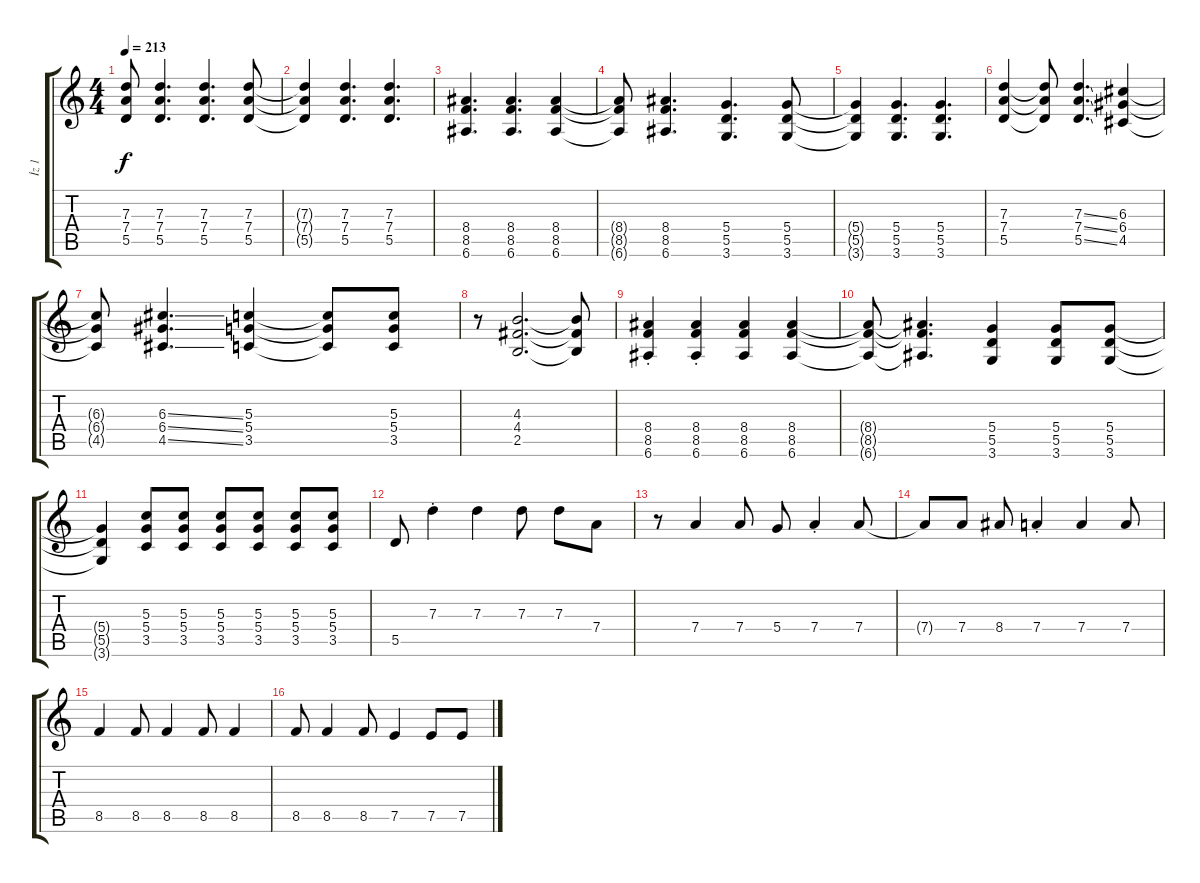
\track ("İz 1" "İz 1") {instrument overdrivenguitar}
\staff {score tabs}
\tuning (E4 B3 G3 D3 A2 E2) {hide}
\ts (4 4)
\tempo 213
\clef g2
\ks c
(7.3{t} 7.4{t} 5.5{t}).8{dy f} (7.3 7.4 5.5).4{d} (7.3 7.4 5.5).4{d} (7.3 7.4 5.5).8 |
(7.3{t} 7.4{t} 5.5{t}).4 (7.3 7.4 5.5).4{d} (7.3 7.4 5.5).4{d} |
(8.4 8.5 6.6).4{d} (8.4 8.5 6.6).4{d} (8.4 8.5 6.6).4 |
(8.4{t} 8.5{t} 6.6{t}).8 (8.4 8.5 6.6).4{d} (5.4 5.5 3.6).4{d} (5.4 5.5 3.6).8 |
(5.4{t} 5.5{t} 3.6{t}).4 (5.4 5.5 3.6).4{d} (5.4 5.5 3.6).4{d} |
(7.3 7.4 5.5).4 (7.3{t} 7.4{t} 5.5{t}).8 (7.3{ss} 7.4{ss} 5.5{ss}).4{d} (6.3 6.4 4.5).4 |
(6.3{t} 6.4{t} 4.5{t}).8 (6.3{ss} 6.4{ss} 4.5{ss}).4{d} (5.3 5.4 3.5).4 (5.3{t} 5.4{t} 3.5{t}).8 (5.3 5.4 3.5).8 |
r.8 (4.3 4.4 2.5).2{d} (4.3{t} 4.4{t} 2.5{t}).8 |
(8.4{st} 8.5{st} 6.6{st}).4 (8.4{st} 8.5{st} 6.6{st}).4 (8.4 8.5 6.6).4 (8.4 8.5 6.6).4 |
(8.4{t} 8.5{t} 6.6{t}).8 (8.4{t} 8.5{t} 6.6{t}).4{d} (5.4 5.5 3.6).4 (5.4 5.5 3.6).8 (5.4 5.5 3.6).8 |
(5.4{t} 5.5{t} 3.6{t}).4 (5.3 5.4 3.5).8 (5.3 5.4 3.5).8 (5.3 5.4 3.5).8 (5.3 5.4 3.5).8 (5.3 5.4 3.5).8 (5.3 5.4 3.5).8 |
5.5.8 7.3{st}.4 7.3.4 7.3.8 7.3.8 7.4.8 |
r.8 7.4.4 7.4.8 5.4.8 7.4{st}.4 7.4.8 |
7.4{t}.8 7.4.8 8.4.8 7.4{st}.4 7.4.4 7.4.8 |
8.5.4 8.5.8 8.5.4 8.5.8 8.5.4 |
8.5.8 8.5.4 8.5.8 7.5.4 7.5.8 7.5.8
